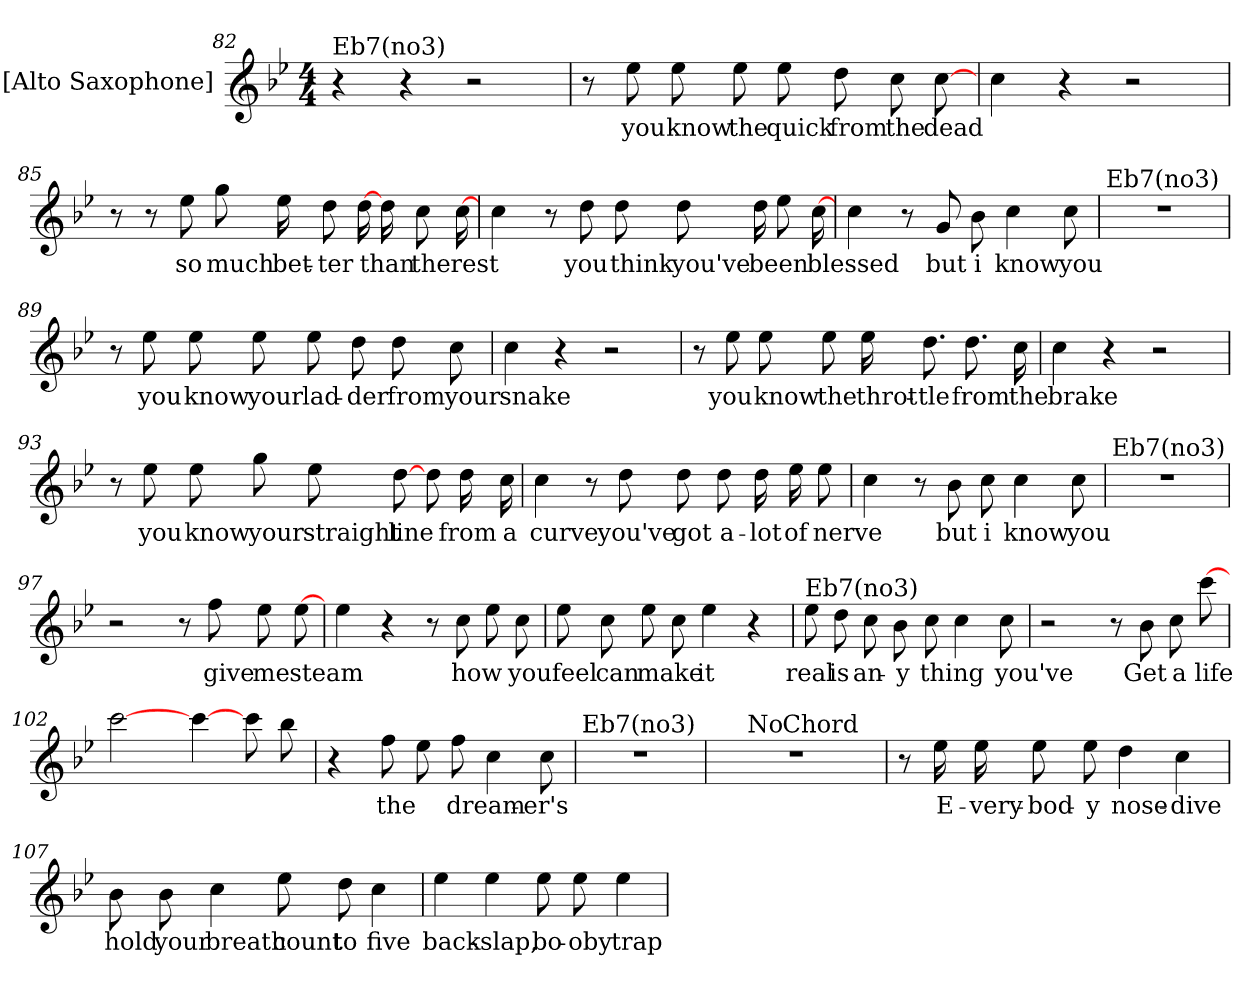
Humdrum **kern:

**kern	**text
*part1	*part1
*staff1	*staff1
*I"[Alto Saxophone]	*
*I'A Sax	*
*clefG2	*
*ITrd5c9	*
*k[b-e-a-d-g-]	*
*D-:	*
*M4/4	*
=82	=82
!LO:TX:a:t=Eb7(no3)	!
4r	.
4r	.
2r	.
=83	=83
8r	.
8g-	-you
8g-L	-know
8g-	-the
8g-L	-quick
8f	-from
8e-	-the
[8e-	-dead
=84	=84
4e-	.
4r	.
2r	.
=85	=85
8r	.
8r	.
8g-L	-so
8b-	-much
16g-LL	-bet-
8f	-ter
[16f	.
16fLL	-than
8e-	-the
[16e-	-rest
=86	=86
4e-	.
8r	.
8f	-you
8fL	-think
8f	-you've
16fLL	-been
8g-	.
[16e-	-blessed
=87	=87
4e-	.
8r	.
8B-	-but
8d-L	-i
4e-	-know
8e-	-you
=88	=88
!LO:TX:a:t=Eb7(no3)	!
1r	.
=89	=89
8r	.
8g-	-you
8g-L	-know
8g-	-your
8g-L	-lad-
8f	-der
8f	-from
8e-	-your
=90	=90
4e-	-snake
4r	.
2r	.
=91	=91
8r	.
8g-	-you
8g-L	-know
8g-	-the
16g-LL	-throt-
8.f	-tle
8.fL	-from
16e-	-the
=92	=92
4e-	-brake
4r	.
2r	.
=93	=93
8r	.
8g-	-you
8g-L	-know
8b-	-your
8g-L	-straight
[8f	-line
8fL	.
16f	-from
16e-	-a
=94	=94
4e-	-curve
8r	.
8f	-you've
8fL	-got
8f	-a-
16fLL	-lot
16g-	-of
8g-	-nerve
=95	=95
4e-	.
8r	.
8d-	-but
8e-L	-i
4e-	-know
8e-	-you
=96	=96
!LO:TX:a:t=Eb7(no3)	!
1r	.
=97	=97
2r	.
8r	.
8a-	-give
8g-L	-me
[8g-	-steam
=98	=98
4g-	.
4r	.
8r	-and
8e-	-how
8g-L	.
8e-	-you
=99	=99
8g-L	-feel
8e-	-can
8g-	-make
8e-	.
4g-	-it
4r	-real
=100	=100
!LO:TX:a:t=Eb7(no3)	!
8g-L	-real
8f	-is
8e-	-an-
8d-	-y
8e-L	-thing
4e-	.
8e-	-you've
=101	=101
2r	-seen
8r	.
8d-	-Get
8e-L	-a
[8ee-	-life
=102	=102
[2ee-	.
[4ee-	.
8ee-L	.
8dd-	.
=103	=103
4r	-with
8a-L	-the
8g-	.
8a-L	-dream-
4e-	.
8e-	-er's
=104	=104
!LO:TX:a:t=Eb7(no3)	!
1r	-dream
=105	=105
*^	*
*	*^	*
1r	8ryy	4ryy	.
!	!LO:TX:a:t=No	!	!
.	2..ryy	.	.
!	!	!LO:TX:a:t=Chord	!
.	.	2.ryy	.
*v	*v	*v	*
=106	=106
8r	.
16g-	-E-
16g-	-very-
8g-L	-bod-
8g-	-y
4f	-nose-
4e-	-dive
=107	=107
8d-L	-hold
8d-	-your
4e-	-breath
8g-L	-count
8f	-to
4e-	-five
=108	=108
4g-	-back-
4g-	-slap,
8g-L	-bo-
8g-	-oby
4g-	-trap
=	=
*-	*-
